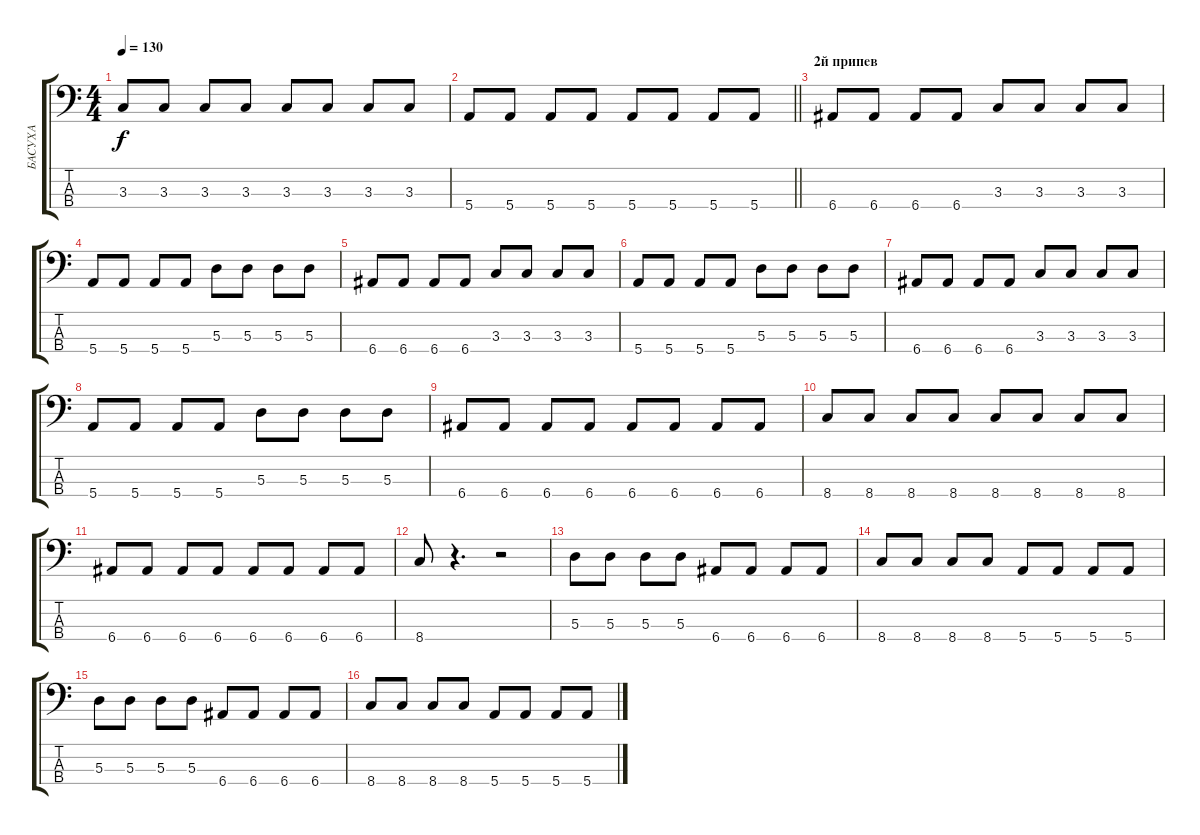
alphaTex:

\track ("БАСУХА" "БАСУХА") {instrument electricbassfinger}
\staff {score tabs}
\tuning (G2 D2 A1 E1) {hide}
\ts (4 4)
\tempo 130
\clef f4
\ks c
3.3.8{dy f} 3.3.8 3.3.8 3.3.8 3.3.8 3.3.8 3.3.8 3.3.8 |
\barLineRight lightlight
5.4.8 5.4.8 5.4.8 5.4.8 5.4.8 5.4.8 5.4.8 5.4.8 |
\section ("" "2й припев")
6.4.8 6.4.8 6.4.8 6.4.8 3.3.8 3.3.8 3.3.8 3.3.8 |
5.4.8 5.4.8 5.4.8 5.4.8 5.3.8 5.3.8 5.3.8 5.3.8 |
6.4.8 6.4.8 6.4.8 6.4.8 3.3.8 3.3.8 3.3.8 3.3.8 |
5.4.8 5.4.8 5.4.8 5.4.8 5.3.8 5.3.8 5.3.8 5.3.8 |
6.4.8 6.4.8 6.4.8 6.4.8 3.3.8 3.3.8 3.3.8 3.3.8 |
5.4.8 5.4.8 5.4.8 5.4.8 5.3.8 5.3.8 5.3.8 5.3.8 |
6.4.8 6.4.8 6.4.8 6.4.8 6.4.8 6.4.8 6.4.8 6.4.8 |
8.4.8 8.4.8 8.4.8 8.4.8 8.4.8 8.4.8 8.4.8 8.4.8 |
6.4.8 6.4.8 6.4.8 6.4.8 6.4.8 6.4.8 6.4.8 6.4.8 |
8.4.8 r.4{d} r.2 |
5.3.8 5.3.8 5.3.8 5.3.8 6.4.8 6.4.8 6.4.8 6.4.8 |
8.4.8 8.4.8 8.4.8 8.4.8 5.4.8 5.4.8 5.4.8 5.4.8 |
5.3.8 5.3.8 5.3.8 5.3.8 6.4.8 6.4.8 6.4.8 6.4.8 |
8.4.8 8.4.8 8.4.8 8.4.8 5.4.8 5.4.8 5.4.8 5.4.8
